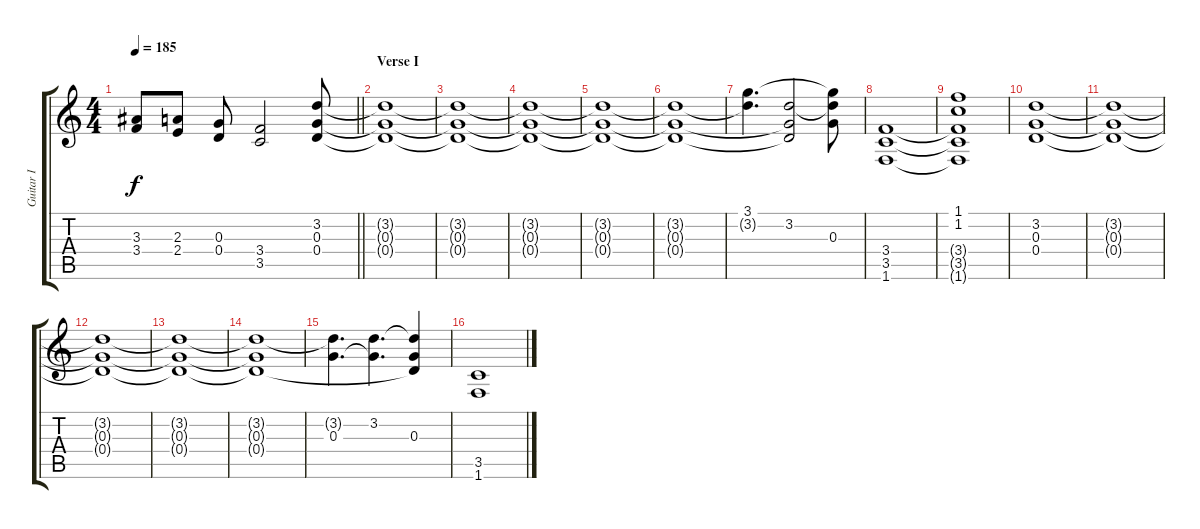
\track ("Guitar I" "Guitar I") {instrument overdrivenguitar}
\staff {score tabs}
\tuning (E4 B3 G3 D3 A2 E2) {hide}
\ts (4 4)
\tempo 185
\clef g2
\barLineRight lightlight
\ks c
(3.3 3.4).8{dy f} (2.3 2.4).8 (0.3 0.4).8 (3.4 3.5).2 (3.2 0.3 0.4).8 |
\section ("" "Verse I")
(3.2{t} 0.3{t} 0.4{t}).1 |
(3.2{t} 0.3{t} 0.4{t}).1 |
(3.2{t} 0.3{t} 0.4{t}).1 |
(3.2{t} 0.3{t} 0.4{t}).1 |
(3.2{t} 0.3{t} 0.4{t}).1 |
(3.1 3.2{t}).4{d} (3.2 0.3{t} 0.4{t}).2 (3.1{t} 3.2{t} 0.3).8 |
(3.4 3.5 1.6).1 |
(1.1 1.2 3.4{t} 3.5{t} 1.6{t}).1 |
(3.2 0.3 0.4).1 |
(3.2{t} 0.3{t} 0.4{t}).1 |
(3.2{t} 0.3{t} 0.4{t}).1 |
(3.2{t} 0.3{t} 0.4{t}).1 |
(3.2{t} 0.3{t} 0.4{t}).1 |
(3.2{t} 0.3).4{d} (3.2 0.3{t}).4{d} (3.2{t} 0.3 0.4{t}).4 |
(3.5 1.6).1
